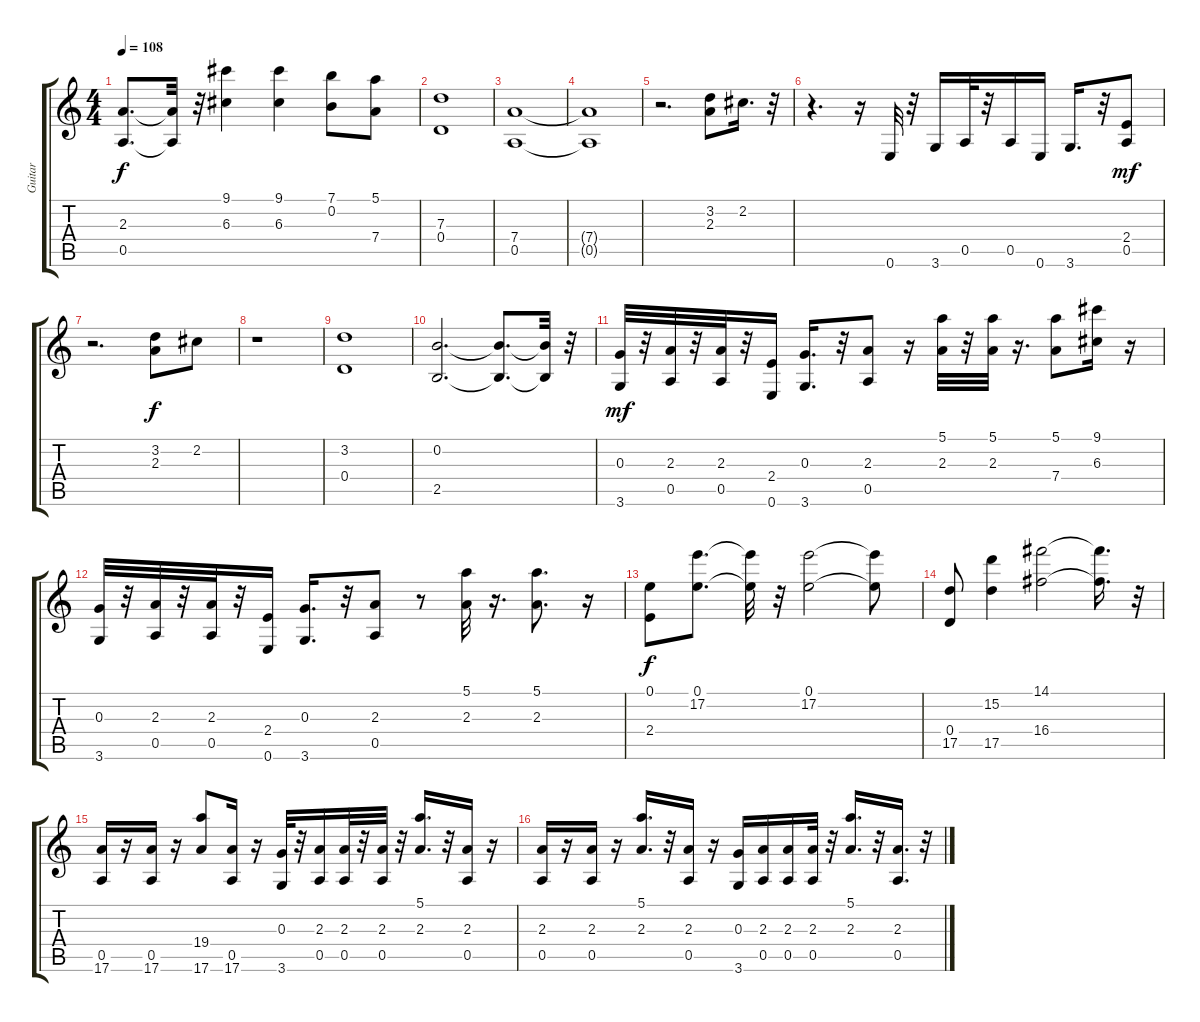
\track ("Guitar         " "Guitar    ") {instrument distortionguitar}
\staff {score tabs}
\tuning (E4 B3 G3 D3 A2 E2) {hide}
\ts (4 4)
\tempo 108
\clef g2
\ks c
(2.3{t} 0.5{t}).8{d dy f} (2.3{t} 0.5{t}).32 r.32 (9.1 6.3).4 (9.1 6.3).4 (7.1 0.2).8 (5.1 7.4).8 |
(7.3 0.4).1 |
(7.4 0.5).1 |
(7.4{t} 0.5{t}).1 |
r.2{d} (3.2 2.3).8 2.2.16{d} r.32 |
r.4{d} r.16 0.6.32 r.32 3.6.16 0.5.32 r.32 0.5.16 0.6.16 3.6.16{d} r.32 (2.4 0.5).8{dy mf} |
r.2{d} (3.2 2.3).8{dy f} 2.2.8 |
r.1 |
(3.2 0.4).1 |
(0.2 2.5).2{d} (0.2{t} 2.5{t}).8{d} (0.2{t} 2.5{t}).32 r.32 |
(0.3 3.6).32{dy mf} r.32 (2.3 0.5).32 r.32 (2.3 0.5).32 r.32 (2.4 0.6).16 (0.3 3.6).16{d} r.32 (2.3 0.5).8 r.16 (5.1 2.3).32 r.32 (5.1 2.3).32 r.16{d} (5.1 7.4).8 (9.1 6.3).16 r.16 |
(0.3 3.6).32 r.32 (2.3 0.5).32 r.32 (2.3 0.5).32 r.32 (2.4 0.6).16 (0.3 3.6).16{d} r.32 (2.3 0.5).8 r.8 (5.1 2.3).32 r.16{d} (5.1 2.3).8{d} r.16 |
(0.1 2.4).8{dy f} (0.1 17.2).8{d} (0.1{t} 17.2{t}).32 r.32 (0.1 17.2).2 (0.1{t} 17.2{t}).8 |
(0.4 17.5).8 (15.2 17.5).4 (14.1 16.4).2 (14.1{t} 16.4{t}).16{d} r.32 |
(0.5 17.6).16 r.16 (0.5 17.6).16 r.16 (19.4 17.6).8 (0.5 17.6).16 r.16 (0.3 3.6).32 r.32 (2.3 0.5).16 (2.3 0.5).32 r.32 (2.3 0.5).32 r.32 (5.1 2.3).16{d} r.32 (2.3 0.5).16 r.16 |
(2.3 0.5).16 r.16 (2.3 0.5).16 r.16 (5.1 2.3).16{d} r.32 (2.3 0.5).16 r.16 (0.3 3.6).16 (2.3 0.5).16 (2.3 0.5).16 (2.3 0.5).32 r.32 (5.1 2.3).16{d} r.32 (2.3 0.5).16{d} r.32
